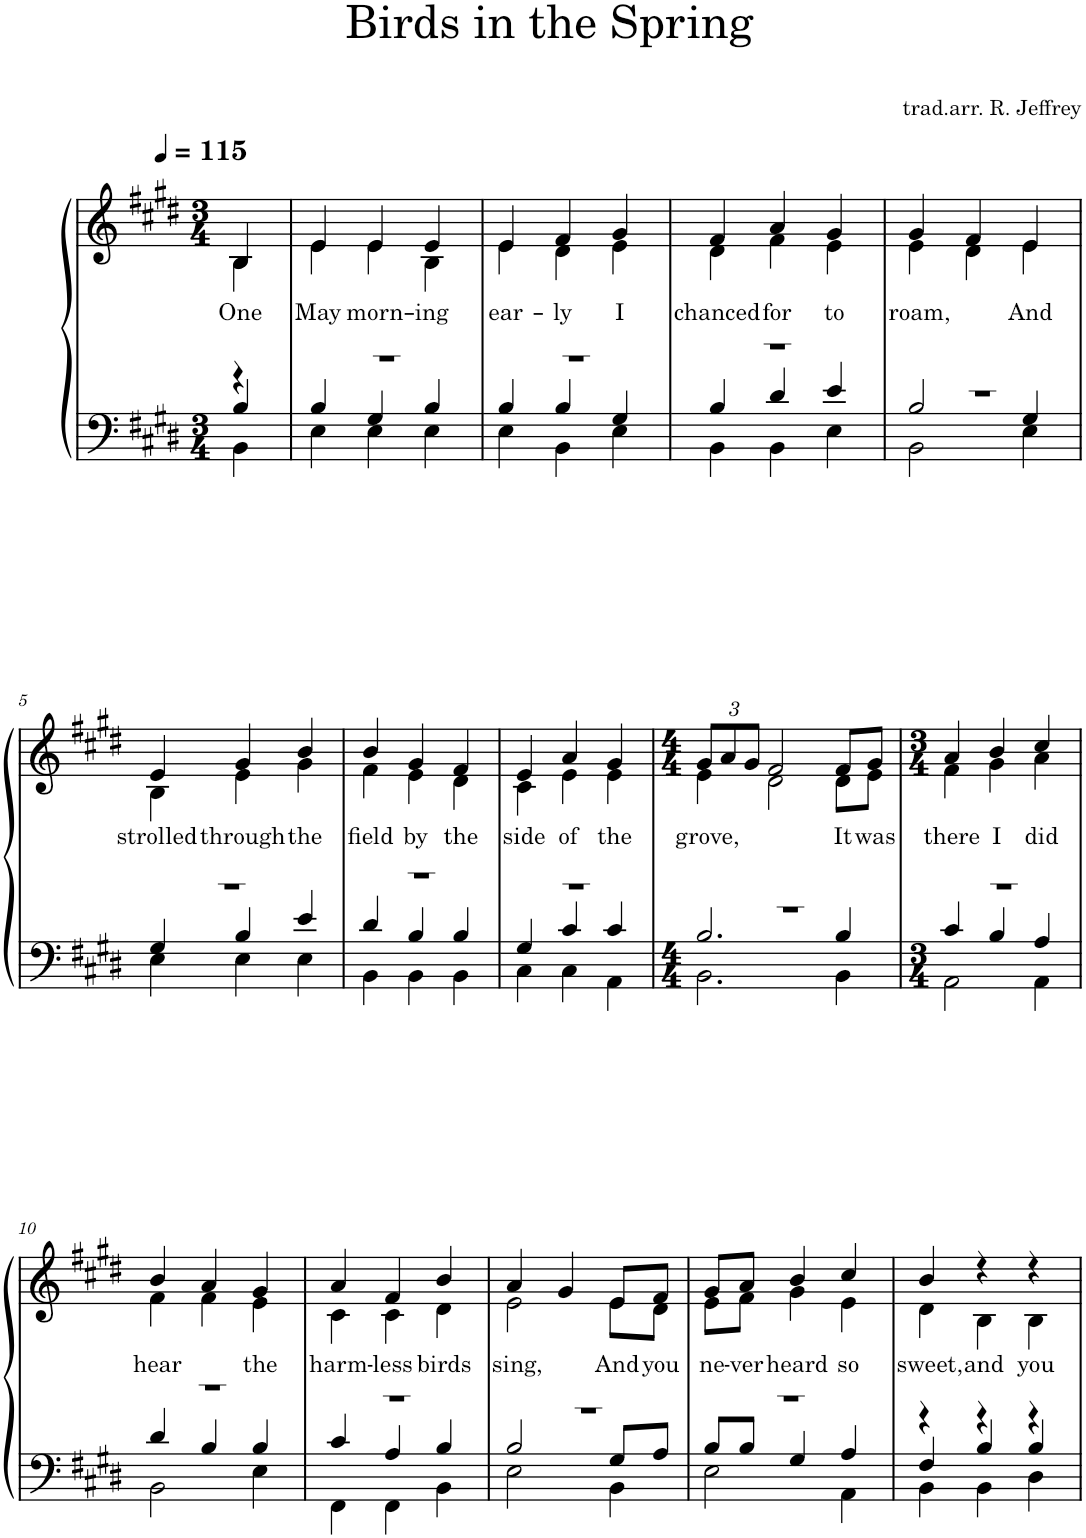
**kern	**kern	**text
*part1	*part1	*part1
*staff2	*staff1	*staff1
*I"Piano	*	*
*I'Pno.	*	*
*clefF4	*clefG2	*
*k[f#c#g#d#]	*k[f#c#g#d#]	*
*M3/4	*M3/4	*
*MM115	*MM115	*
=	=	=
*^	*	*
*	*^	*	*
!	!	!	!	!LO:LY:b
*	*	*	*^	*
4r	4B/	4BB\	4B/	4B\	One
=1	=1	=1	=1	=1	=1
!	!	!	!	!	!LO:LY:b
2.r	4B/	4E\	4e/	4e\	May
!	!	!	!	!	!LO:LY:b
.	4G#/	4E\	4e/	4e\	morn-
!	!	!	!	!	!LO:LY:b
.	4B/	4E\	4e/	4B\	-ing
=2	=2	=2	=2	=2	=2
!	!	!	!	!	!LO:LY:b
2.r	4B/	4E\	4e/	4e\	ear-
!	!	!	!	!	!LO:LY:b
.	4B/	4BB\	4f#/	4d#\	-ly
!	!	!	!	!	!LO:LY:b
.	4G#/	4E\	4g#/	4e\	I
=3	=3	=3	=3	=3	=3
!	!	!	!	!	!LO:LY:b
2.r	4B/	4BB\	4f#/	4d#\	chanced
!	!	!	!	!	!LO:LY:b
.	4d#/	4BB\	4a/	4f#\	for
!	!	!	!	!	!LO:LY:b
.	4e/	4E\	4g#/	4e\	to
=4	=4	=4	=4	=4	=4
!	!	!	!	!	!LO:LY:b
2.r	2B/	2BB\	4g#/	4e\	roam,
.	.	.	4f#/	4d#\	.
!	!	!	!	!	!LO:LY:b
.	4G#/	4E\	4e/	4e\	And
!!LO:LB:g=z	!!
=5	=5	=5	=5	=5	=5
!	!	!	!	!	!LO:LY:b
2.r	4G#/	4E\	4e/	4B\	strolled
!	!	!	!	!	!LO:LY:b
.	4B/	4E\	4g#/	4e\	through
!	!	!	!	!	!LO:LY:b
.	4e/	4E\	4b/	4g#\	the
=6	=6	=6	=6	=6	=6
!	!	!	!	!	!LO:LY:b
2.r	4d#/	4BB\	4b/	4f#\	field
!	!	!	!	!	!LO:LY:b
.	4B/	4BB\	4g#/	4e\	by
!	!	!	!	!	!LO:LY:b
.	4B/	4BB\	4f#/	4d#\	the
=7	=7	=7	=7	=7	=7
!	!	!	!	!	!LO:LY:b
2.r	4G#/	4C#\	4e/	4c#\	side
!	!	!	!	!	!LO:LY:b
.	4c#/	4C#\	4a/	4e\	of
!	!	!	!	!	!LO:LY:b
.	4c#/	4AA\	4g#/	4e\	the
=8	=8	=8	=8	=8	=8
*M4/4	*	*	*M4/4	*	*
*	*	*	*Xbrackettup	*	*
!	!	!	!	!	!LO:LY:b
1r	2.B/	2.BB\	12g#/L	4e\	grove,
.	.	.	12a/	.	.
.	.	.	12g#/J	.	.
.	.	.	2f#/	2d#\	.
!	!	!	!	!	!LO:LY:b
.	4B/	4BB\	8f#/L	8d#\L	It
!	!	!	!	!	!LO:LY:b
.	.	.	8g#/J	8e\J	was
=9	=9	=9	=9	=9	=9
*M3/4	*	*	*M3/4	*	*
!	!	!	!	!	!LO:LY:b
2.r	4c#/	2AA\	4a/	4f#\	there
!	!	!	!	!	!LO:LY:b
.	4B/	.	4b/	4g#\	I
!	!	!	!	!	!LO:LY:b
.	4A/	4AA\	4cc#/	4a\	did
!!LO:LB:g=z	!!
=10	=10	=10	=10	=10	=10
!	!	!	!	!	!LO:LY:b
2.r	4d#/	2BB\	4b/	4f#\	hear
.	4B/	.	4a/	4f#\	.
!	!	!	!	!	!LO:LY:b
.	4B/	4E\	4g#/	4e\	the
=11	=11	=11	=11	=11	=11
!	!	!	!	!	!LO:LY:b
2.r	4c#/	4FF#\	4a/	4c#\	harm-
!	!	!	!	!	!LO:LY:b
.	4A/	4FF#\	4f#/	4c#\	-less
!	!	!	!	!	!LO:LY:b
.	4B/	4BB\	4b/	4d#\	birds
=12	=12	=12	=12	=12	=12
!	!	!	!	!	!LO:LY:b
2.r	2B/	2E\	4a/	2e\	sing,
.	.	.	4g#/	.	.
!	!	!	!	!	!LO:LY:b
.	8G#/L	4BB\	8e/L	8e\L	And
!	!	!	!	!	!LO:LY:b
.	8A/J	.	8f#/J	8d#\J	you
=13	=13	=13	=13	=13	=13
!	!	!	!	!	!LO:LY:b
2.r	8B/L	2E\	8g#/L	8e\L	ne-
!	!	!	!	!	!LO:LY:b
.	8B/J	.	8a/J	8f#\J	-ver
!	!	!	!	!	!LO:LY:b
.	4G#/	.	4b/	4g#\	heard
!	!	!	!	!	!LO:LY:b
.	4A/	4AA\	4cc#/	4e\	so
=14	=14	=14	=14	=14	=14
!	!	!	!	!	!LO:LY:b
4r	4F#/	4BB\	4b/	4d#\	sweet,
!	!	!	!	!	!LO:LY:b
4r	4B/	4BB\	4r	4B\	and
!	!	!	!	!	!LO:LY:b
4r	4B/	4D#\	4r	4B\	you
*v	*v	*v	*	*	*
*	*v	*v	*
=	=	=
*-	*-	*-
